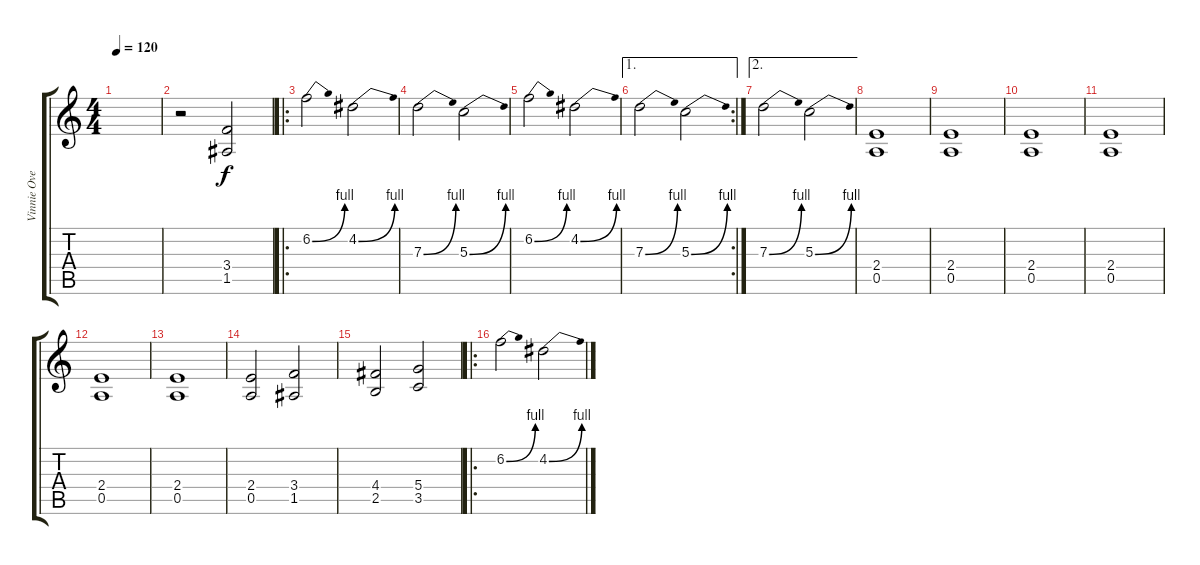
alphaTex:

\track ("Vinnie Overdubs" "Vinnie Ove") {instrument distortionguitar}
\staff {score tabs}
\tuning (E4 B3 G3 D3 A2 E2) {hide}
\ts (4 4)
\tempo 120
\clef g2
\ks c
|
r.2 (3.4 1.5).2 |
\ro
6.2{be (bend 0 0 60 4)}.2 4.2{be (bend 0 0 60 4)}.2 |
7.3{be (bend 0 0 60 4)}.2 5.3{be (bend 0 0 60 4)}.2 |
6.2{be (bend 0 0 60 4)}.2 4.2{be (bend 0 0 60 4)}.2 |
\ae 1
\rc 2
7.3{be (bend 0 0 60 4)}.2 5.3{be (bend 0 0 60 4)}.2 |
\ae 2
7.3{be (bend 0 0 60 4)}.2 5.3{be (bend 0 0 60 4)}.2 |
(2.4 0.5).1 |
(2.4 0.5).1 |
(2.4 0.5).1 |
(2.4 0.5).1 |
(2.4 0.5).1 |
(2.4 0.5).1 |
(2.4 0.5).2 (3.4 1.5).2 |
(4.4 2.5).2 (5.4 3.5).2 |
\ro
6.2{be (bend 0 0 60 4)}.2 4.2{be (bend 0 0 60 4)}.2
